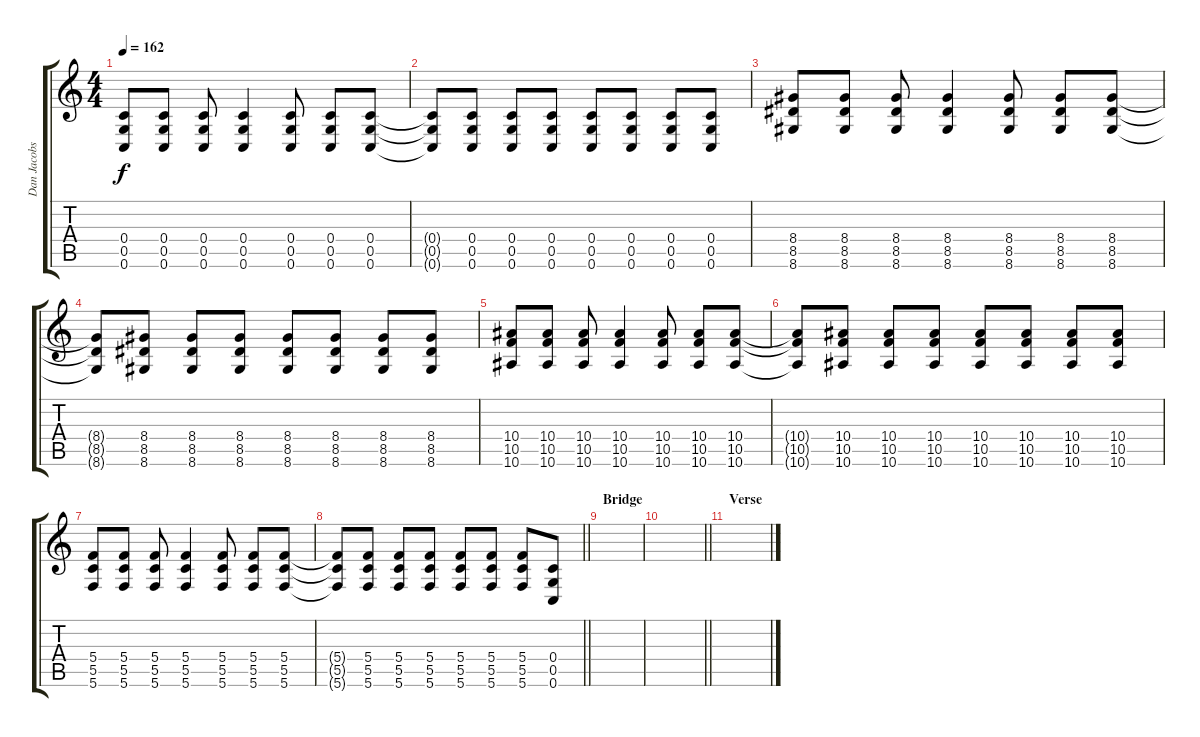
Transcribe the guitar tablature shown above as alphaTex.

\track ("Dan Jacobs" "Dan Jacobs") {instrument distortionguitar}
\staff {score tabs}
\tuning (D4 A3 F3 C3 G2 C2) {hide}
\ts (4 4)
\tempo 162
\clef g2
\ks c
(0.4 0.5 0.6).8{dy f} (0.4 0.5 0.6).8 (0.4 0.5 0.6).8 (0.4 0.5 0.6).4 (0.4 0.5 0.6).8 (0.4 0.5 0.6).8 (0.4 0.5 0.6).8 |
(0.4{t} 0.5{t} 0.6{t}).8 (0.4 0.5 0.6).8 (0.4 0.5 0.6).8 (0.4 0.5 0.6).8 (0.4 0.5 0.6).8 (0.4 0.5 0.6).8 (0.4 0.5 0.6).8 (0.4 0.5 0.6).8 |
(8.4 8.5 8.6).8 (8.4 8.5 8.6).8 (8.4 8.5 8.6).8 (8.4 8.5 8.6).4 (8.4 8.5 8.6).8 (8.4 8.5 8.6).8 (8.4 8.5 8.6).8 |
(8.4{t} 8.5{t} 8.6{t}).8 (8.4 8.5 8.6).8 (8.4 8.5 8.6).8 (8.4 8.5 8.6).8 (8.4 8.5 8.6).8 (8.4 8.5 8.6).8 (8.4 8.5 8.6).8 (8.4 8.5 8.6).8 |
(10.4 10.5 10.6).8 (10.4 10.5 10.6).8 (10.4 10.5 10.6).8 (10.4 10.5 10.6).4 (10.4 10.5 10.6).8 (10.4 10.5 10.6).8 (10.4 10.5 10.6).8 |
(10.4{t} 10.5{t} 10.6{t}).8 (10.4 10.5 10.6).8 (10.4 10.5 10.6).8 (10.4 10.5 10.6).8 (10.4 10.5 10.6).8 (10.4 10.5 10.6).8 (10.4 10.5 10.6).8 (10.4 10.5 10.6).8 |
(5.4 5.5 5.6).8 (5.4 5.5 5.6).8 (5.4 5.5 5.6).8 (5.4 5.5 5.6).4 (5.4 5.5 5.6).8 (5.4 5.5 5.6).8 (5.4 5.5 5.6).8 |
\barLineRight lightlight
(5.4{t} 5.5{t} 5.6{t}).8 (5.4 5.5 5.6).8 (5.4 5.5 5.6).8 (5.4 5.5 5.6).8 (5.4 5.5 5.6).8 (5.4 5.5 5.6).8 (5.4 5.5 5.6).8 (0.4 0.5 0.6).8 |
\section ("" "Bridge")
|
\barLineRight lightlight
|
\section ("" "Verse")
